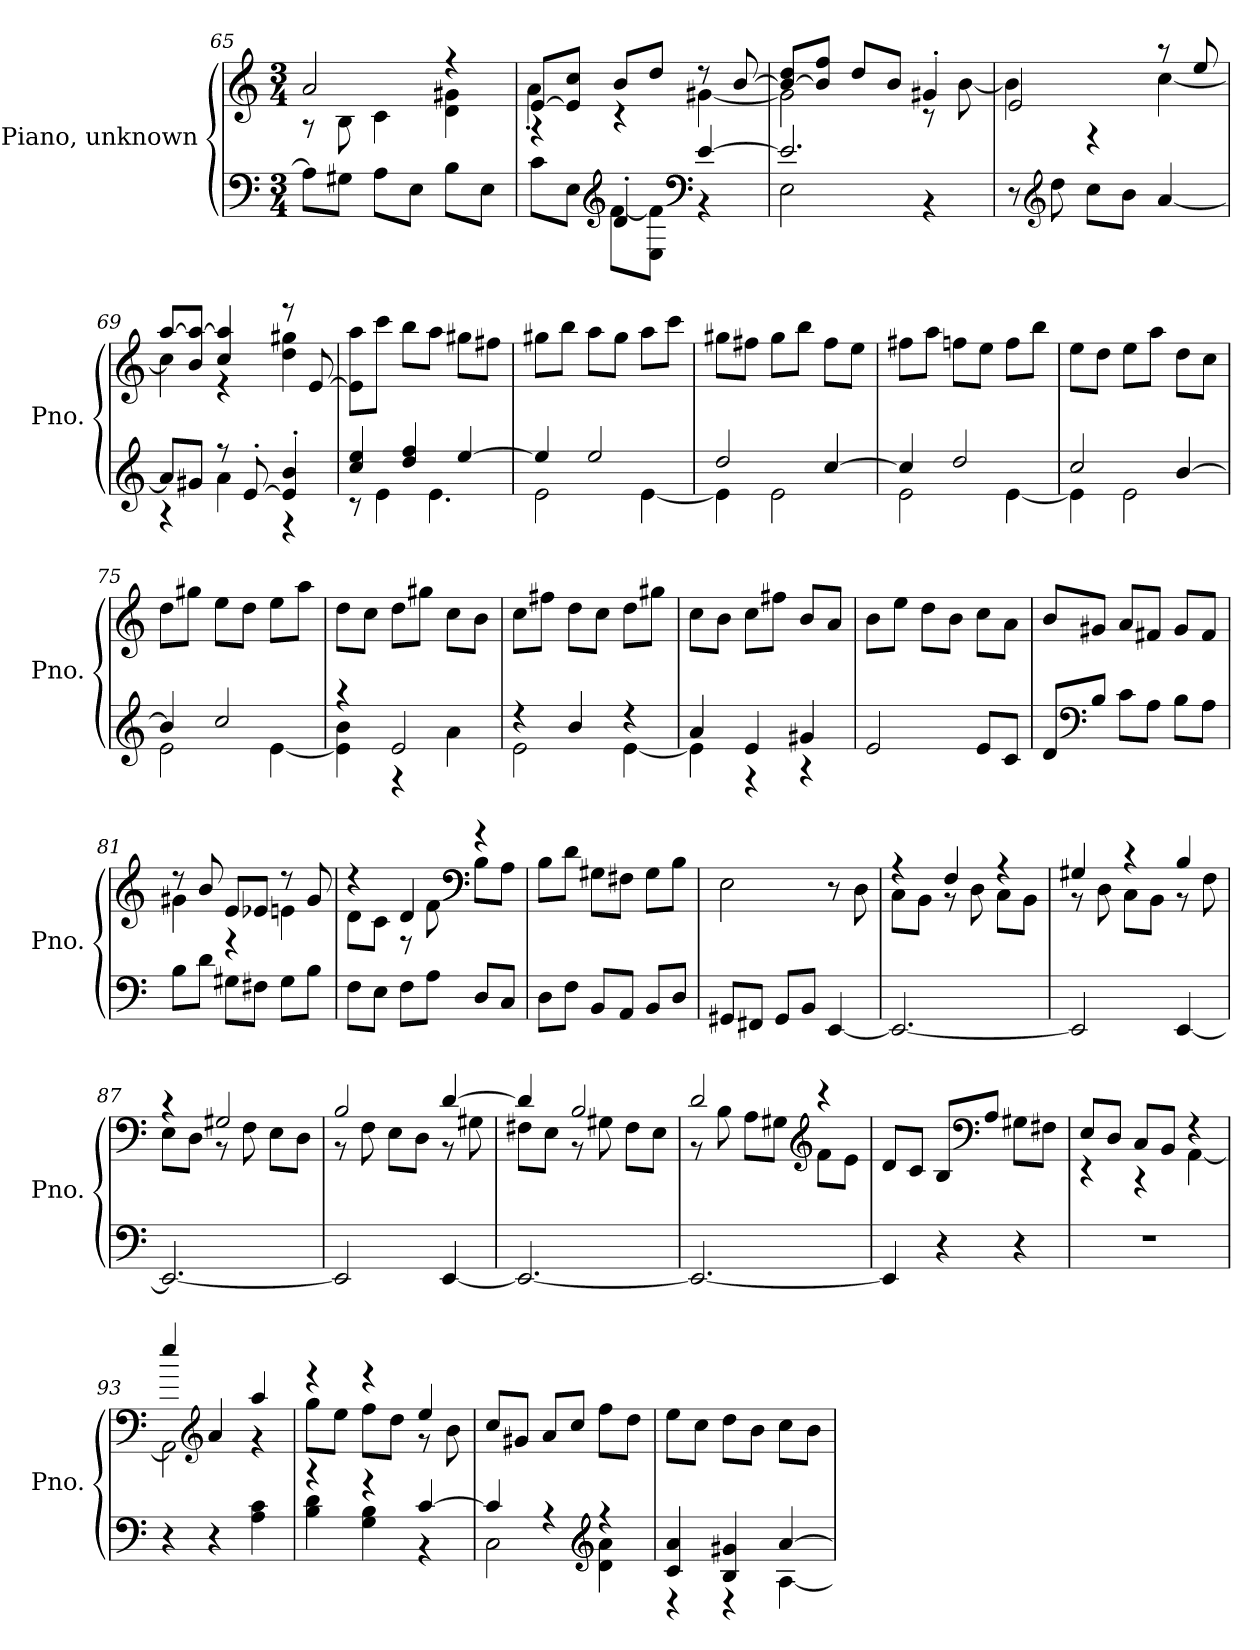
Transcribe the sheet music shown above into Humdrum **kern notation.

**kern	**kern
*part1	*part1
*staff2	*staff1
*I"Piano, unknown	*
*I'Pno.	*
*clefF4	*clefG2
*k[]	*k[]
*M3/4	*M3/4
=65	=65
*	*^
8A\L]	2a/	8r
8G#X\J	.	8B\
8A\L	.	4c\
8E\J	.	.
8B\L	4r	4d\ 4g#X\
8E\J	.	.
=66	=66	=66
*^	*	*
4r	8c\L	[8e/L	4a'\
.	8E\J	8e/] 8cc/J	.
*clefG2	*	*	*
4d'/	[8f\L	8b/L	4r
.	8E\ 8f\]J	8dd/J	.
*clefF4	*	*	*
[4e/	4r	8r	[4g#X\
.	.	[8b/	.
=67	=67	=67	=67
2.e/]	2E\	8b/_ 8dd/L	2g#\]
.	.	8b/] 8ff/J	.
.	.	8dd/L	.
.	.	8b/J	.
.	4r	4g#X'/	8r
.	.	.	[8b\
*v	*v	*	*
!!LO:LB:g=z	!!
=68	=68	=68
8r	2e/	4b\]
*clefG2	*	*
8dd\	.	.
8cc\L	.	4r
8b\J	.	.
[4a/	8r	[4cc\
.	8ee/	.
=69	=69	=69
*^	*	*
8a/L]	4r	[8aa/L	4cc\]
8g#X/J	.	8b/ 8aa/_J	.
8r	4a\	4cc/ 4aa/]	4r
[8e'/	.	.	.
4e/]' 4b/'	4r	8r	4dd\ 4gg#X\
.	.	[8e/	.
*	*	*v	*v
=70	=70	=70
4cc/ 4ee/	8r	8e\] 8aa\L
.	4e\	8ccc\J
4dd/ 4ff/	.	8bb\L
.	4.e\	8aa\J
[4ee/	.	8gg#X\L
.	.	8ff#X\J
=71	=71	=71
4ee/]	2e\	8gg#X\L
.	.	8bb\J
2ee/	.	8aa\L
.	.	8gg#\J
.	[4e\	8aa\L
.	.	8ccc\J
=72	=72	=72
2dd/	4e\]	8gg#X\L
.	.	8ff#X\J
.	2e\	8gg#\L
.	.	8bb\J
[4cc/	.	8ff#\L
.	.	8ee\J
!!LO:LB:g=z
=73	=73	=73
4cc/]	2e\	8ff#X\L
.	.	8aa\J
2dd/	.	8ffn\L
.	.	8ee\J
.	[4e\	8ff\L
.	.	8bb\J
=74	=74	=74
2cc/	4e\]	8ee\L
.	.	8dd\J
.	2e\	8ee\L
.	.	8aa\J
[4b/	.	8dd\L
.	.	8cc\J
=75	=75	=75
4b/]	2e\	8dd\L
.	.	8gg#X\J
2cc/	.	8ee\L
.	.	8dd\J
.	[4e\	8ee\L
.	.	8aa\J
=76	=76	=76
4r	4e\] 4b\	8dd\L
.	.	8cc\J
2e/	4r	8dd\L
.	.	8gg#X\J
.	4a\	8cc\L
.	.	8b\J
=77	=77	=77
4r	2e\	8cc\L
.	.	8ff#X\J
4b/	.	8dd\L
.	.	8cc\J
4r	[4e\	8dd\L
.	.	8gg#X\J
=78	=78	=78
4a/	4e\]	8cc\L
.	.	8b\J
4e/	4r	8cc\L
.	.	8ff#X\J
4g#X/	4r	8b/L
.	.	8a/J
*v	*v	*
!!LO:LB:g=z
=79	=79
2e/	8b\L
.	8ee\J
.	8dd\L
.	8b\J
8e/L	8cc\L
8c/J	8a\J
=80	=80
8d/L	8b/L
*clefF4	*
8B/J	8g#X/J
8c\L	8a/L
8A\J	8f#X/J
8B\L	8g#/L
8A\J	8f#/J
=81	=81
*	*^
8B\L	8r	4g#X\
8d\J	8b/	.
8G#X\L	8e/L	4r
8F#X\J	8e-X/J	.
8G#\L	8r	4en\
8B\J	8g#/	.
=82	=82	=82
8F\L	4r	8d\L
8E\J	.	8c\J
8F\L	4d/	8r
8A\J	.	8f\
*	*clefF4	*
8D/L	4r	8B\L
8C/J	.	8A\J
*	*v	*v
=83	=83
8D\L	8B\L
8F\J	8d\J
8BB/L	8G#X\L
8AA/J	8F#X\J
8BB/L	8G#\L
8D/J	8B\J
!!LO:LB:g=z
=84	=84
8GG#X/L	2E\
8FF#X/J	.
8GG#/L	.
8BB/J	.
[4EE/	8r
.	8D\
=85	=85
*	*^
2.EE/_	4r	8C\L
.	.	8BB\J
.	4F/	8r
.	.	8D\
.	4r	8C\L
.	.	8BB\J
=86	=86	=86
2EE/]	4G#X/	8r
.	.	8D\
.	4r	8C\L
.	.	8BB\J
[4EE/	4B/	8r
.	.	8F\
=87	=87	=87
2.EE/_	4r	8E\L
.	.	8D\J
.	2G#X/	8r
.	.	8F\
.	.	8E\L
.	.	8D\J
=88	=88	=88
2EE/]	2B/	8r
.	.	8F\
.	.	8E\L
.	.	8D\J
[4EE/	[4d/	8r
.	.	8G#X\
=89	=89	=89
2.EE/_	4d/]	8F#X\L
.	.	8E\J
.	2B/	8r
.	.	8G#X\
.	.	8F#\L
.	.	8E\J
!!LO:LB:g=z	!!
=90	=90	=90
2.EE/_	2d/	8r
.	.	8B\
.	.	8A\L
.	.	8G#X\J
*	*clefG2	*
.	4r	8f\L
.	.	8e\J
*	*v	*v
=91	=91
4EE/]	8d/L
.	8c/J
4r	8B/L
*	*clefF4
.	8A/J
4r	8G#X\L
.	8F#X\J
=92	=92
*	*^
2.r	8E/L	4r
.	8D/J	.
.	8C/L	4r
.	8BB/J	.
.	4r	[4AA\
=93	=93	=93
4r	4ee/	2AA\]
*	*clefG2	*
4r	4a/	.
4A\ 4c\	4aa/	4r
=94	=94	=94
*^	*	*
4r	4B\ 4d\	4r	8gg\L
.	.	.	8ee\J
4r	4G\ 4B\	4r	8ff\L
.	.	.	8dd\J
[4c/	4r	4ee/	8r
.	.	.	8b\
*	*	*v	*v
!!LO:PB:g=z
=95	=95	=95
4c/]	2C\	8cc/L
.	.	8g#X/J
4r	.	8a/L
.	.	8cc/J
*clefG2	*	*
4r	4d\ 4a\	8ff\L
.	.	8dd\J
=96	=96	=96
4c/ 4a/	4r	8ee\L
.	.	8cc\J
4B/ 4g#X/	4r	8dd\L
.	.	8b\J
[4a/	[4A\	8cc\L
.	.	8b\J
*v	*v	*
=	=
*-	*-
